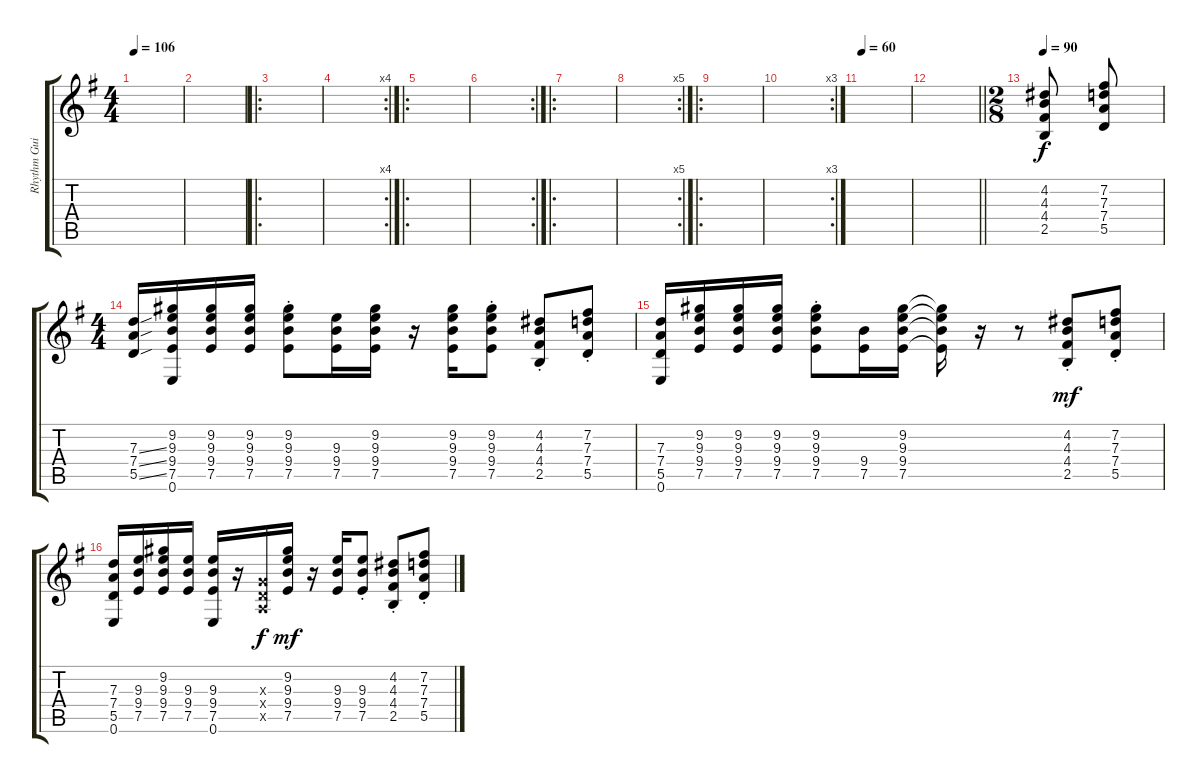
\track ("Rhythm Guitar 2" "Rhythm Gui") {instrument overdrivenguitar}
\staff {score tabs}
\tuning (E4 B3 G3 D3 A2 E2) {hide}
\ts (4 4)
\tempo 106
\tempo 20
\tempo 106
\clef g2
\ks g
|
|
\ro
|
\rc 4
|
\ro
|
\rc 2
|
\ro
|
\rc 5
|
\ro
|
\rc 3
|
\tempo 60
|
\barLineRight lightlight
|
\ts (2 8)
\tempo 90
(4.2 4.3 4.4 2.5).8 (7.2 7.3 7.4 5.5).8 |
\ts (4 4)
(7.3{ss} 7.4{ss} 5.5{ss}).16 (9.2 9.3 9.4 7.5 0.6).16 (9.2 9.3 9.4 7.5).16 (9.2 9.3 9.4 7.5).16 (9.2{st} 9.3{st} 9.4{st} 7.5{st}).8 (9.3 9.4 7.5).16 (9.2 9.3 9.4 7.5).16 r.16 (9.2 9.3 9.4 7.5).16 (9.2{st} 9.3{st} 9.4{st} 7.5{st}).8 (4.2{st} 4.3{st} 4.4{st} 2.5{st}).8 (7.2{st} 7.3{st} 7.4{st} 5.5{st}).8 |
(7.3 7.4 5.5 0.6).16 (9.2 9.3 9.4 7.5).16 (9.2 9.3 9.4 7.5).16 (9.2 9.3 9.4 7.5).16 (9.2{st} 9.3{st} 9.4{st} 7.5{st}).8 (9.4 7.5).16 (9.2 9.3 9.4 7.5).16 (9.2{t} 9.3{t} 9.4{t} 7.5{t}).16{dy f} r.16 r.8 (4.2{st} 4.3{st} 4.4{st} 2.5{st}).8{dy mf} (7.2{st} 7.3{st} 7.4{st} 5.5{st}).8 |
(7.3 7.4 5.5 0.6).16 (9.3 9.4 7.5).16 (9.2 9.3 9.4 7.5).16 (9.3 9.4 7.5).16 (9.3 9.4 7.5 0.6).16 r.16 (0.3{x} 0.4{x} 0.5{x}).16{dy f} (9.2 9.3 9.4 7.5).16{dy mf} r.16 (9.3 9.4 7.5).16 (9.3{st} 9.4{st} 7.5{st}).8 (4.2{st} 4.3{st} 4.4{st} 2.5{st}).8 (7.2{st} 7.3{st} 7.4{st} 5.5{st}).8
